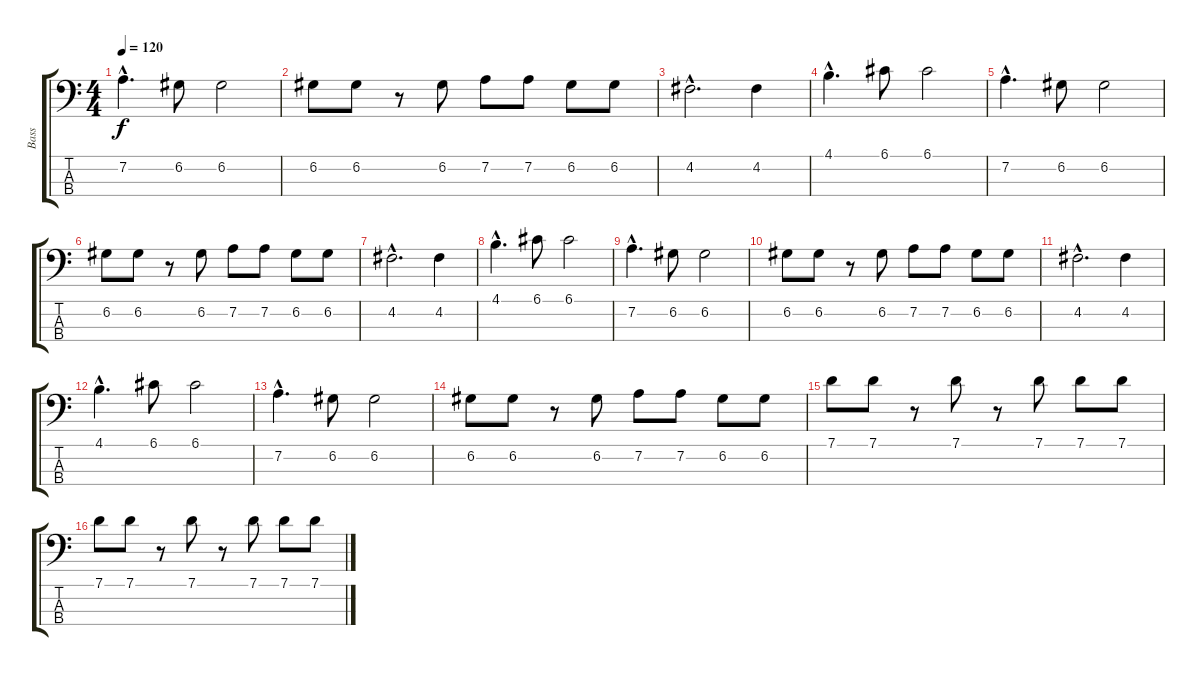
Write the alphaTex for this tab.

\track ("Bass" "Bass") {instrument electricbasspick}
\staff {score tabs}
\tuning (G2 D2 A1 E1) {hide}
\ts (4 4)
\tempo 120
\clef f4
\ks c
7.2{hac}.4{d dy f} 6.2.8 6.2.2 |
6.2.8 6.2.8 r.8 6.2.8 7.2.8 7.2.8 6.2.8 6.2.8 |
4.2{hac}.2{d} 4.2.4 |
4.1{hac}.4{d} 6.1.8 6.1.2 |
7.2{hac}.4{d} 6.2.8 6.2.2 |
6.2.8 6.2.8 r.8 6.2.8 7.2.8 7.2.8 6.2.8 6.2.8 |
4.2{hac}.2{d} 4.2.4 |
4.1{hac}.4{d} 6.1.8 6.1.2 |
7.2{hac}.4{d} 6.2.8 6.2.2 |
6.2.8 6.2.8 r.8 6.2.8 7.2.8 7.2.8 6.2.8 6.2.8 |
4.2{hac}.2{d} 4.2.4 |
4.1{hac}.4{d} 6.1.8 6.1.2 |
7.2{hac}.4{d} 6.2.8 6.2.2 |
6.2.8 6.2.8 r.8 6.2.8 7.2.8 7.2.8 6.2.8 6.2.8 |
7.1.8 7.1.8 r.8 7.1.8 r.8 7.1.8 7.1.8 7.1.8 |
7.1.8 7.1.8 r.8 7.1.8 r.8 7.1.8 7.1.8 7.1.8
